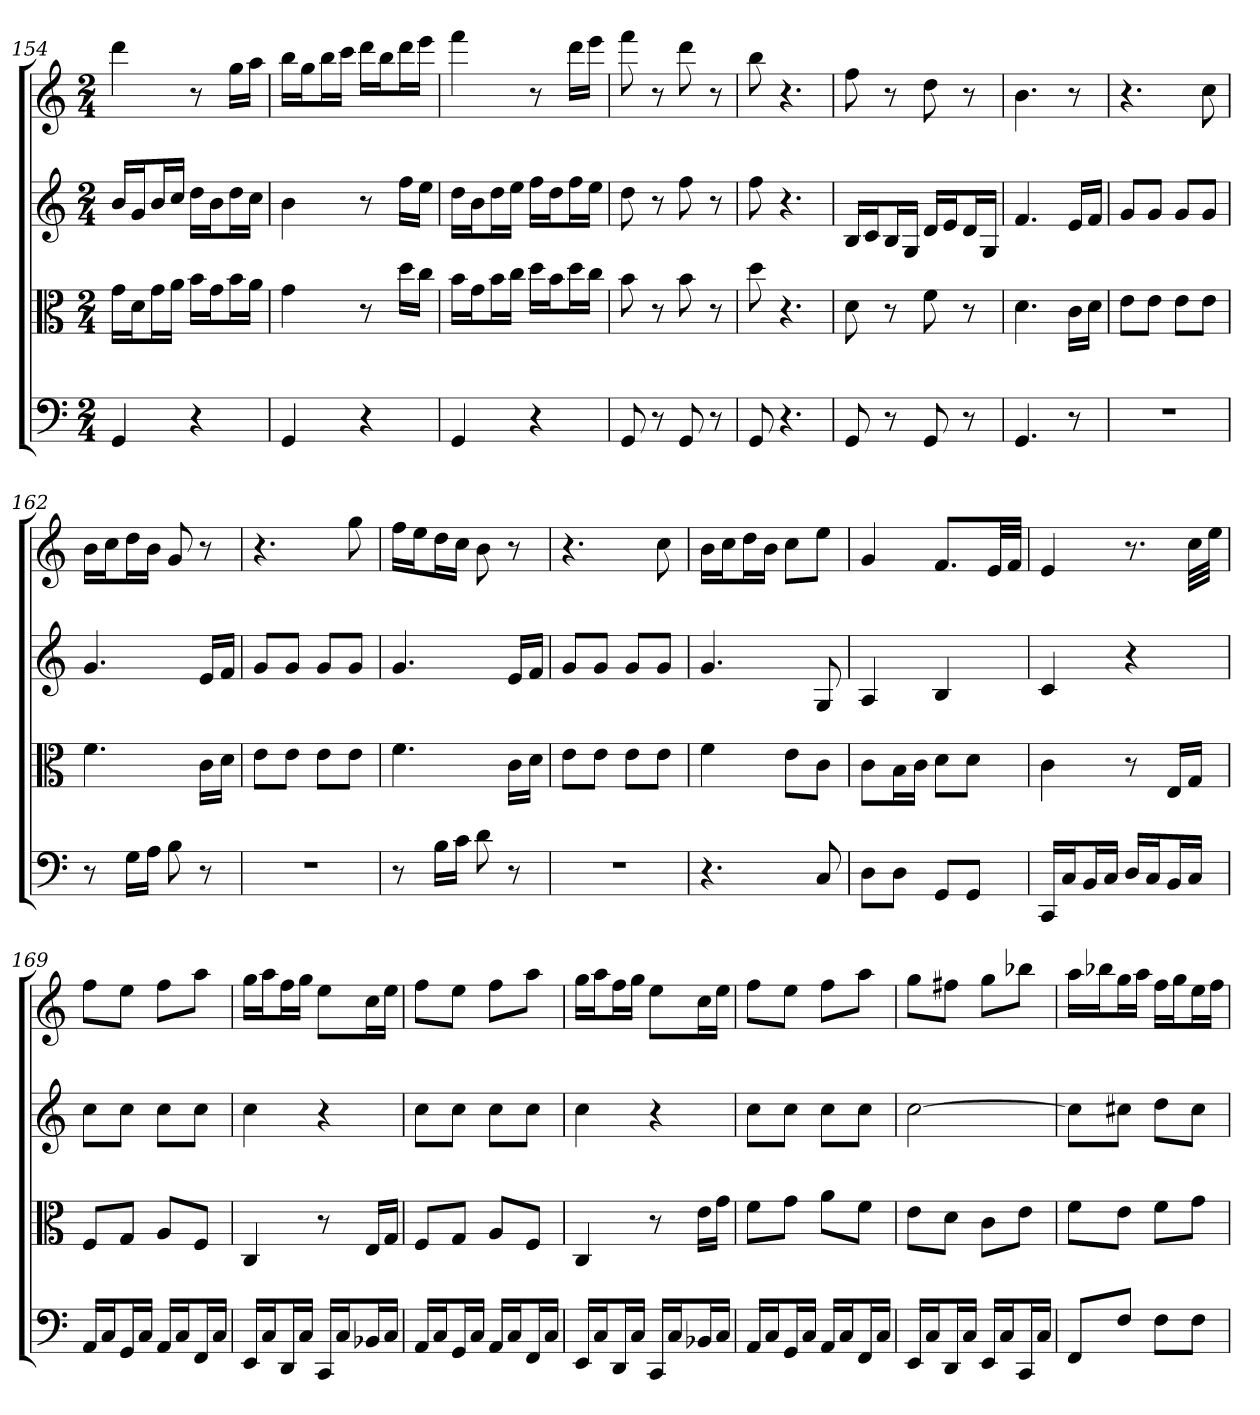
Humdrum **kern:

**kern	**kern	**kern	**kern
*part4	*part3	*part2	*part1
*staff4	*staff3	*staff2	*staff1
*clefF4	*clefC3	*	*
*k[]	*k[]	*k[]	*k[]
*C:	*C:	*C:	*C:
*M2/4	*M2/4	*M2/4	*M2/4
=154	=154	=154	=154
4GG	16g\LL	16bLL	4ddd
.	16d\J	16gJ	.
.	16g\L	16bL	.
.	16a\JJ	16ccJJ	.
4r	16b\LL	16ddLL	8r
.	16g\J	16bJ	.
.	16b\L	16ddL	16ggLL
.	16a\JJ	16ccJJ	16aaJJ
=155	=155	=155	=155
4GG	4g	4b	16bbLL
.	.	.	16ggJ
.	.	.	16bbL
.	.	.	16cccJJ
4r	8r	8r	16dddLL
.	.	.	16bbJ
.	16dd\LL	16ffLL	16dddL
.	16cc\JJ	16eeJJ	16eeeJJ
=156	=156	=156	=156
4GG	16b\LL	16ddLL	4fff
.	16g\J	16bJ	.
.	16b\L	16ddL	.
.	16cc\JJ	16eeJJ	.
4r	16dd\LL	16ffLL	8r
.	16b\J	16ddJ	.
.	16dd\L	16ffL	16dddLL
.	16cc\JJ	16eeJJ	16eeeJJ
=157	=157	=157	=157
8GG	8b	8dd	8fff
8r	8r	8r	8r
8GG	8b	8ff	8ddd
8r	8r	8r	8r
=158	=158	=158	=158
8GG	8dd	8ff	8bb
4.r	4.r	4.r	4.r
=159	=159	=159	=159
8GG	8d	16BLL	8ff
.	.	16cJ	.
8r	8r	16BL	8r
.	.	16GJJ	.
8GG	8f	16dLL	8dd
.	.	16eJ	.
8r	8r	16dL	8r
.	.	16GJJ	.
=160	=160	=160	=160
4.GG	4.d	4.f	4.b
8r	16c\LL	16eLL	8r
.	16d\JJ	16fJJ	.
=161	=161	=161	=161
2r	8e\L	8gL	4.r
.	8e\J	8gJ	.
.	8e\L	8gL	.
.	8e\J	8gJ	8cc
=162	=162	=162	=162
8r	4.f	4.g	16bLL
.	.	.	16ccJ
16G\LL	.	.	16ddL
16A\JJ	.	.	16bJJ
8B	.	.	8g
8r	16c\LL	16eLL	8r
.	16d\JJ	16fJJ	.
=163	=163	=163	=163
2r	8e\L	8gL	4.r
.	8e\J	8gJ	.
.	8e\L	8gL	.
.	8e\J	8gJ	8gg
=164	=164	=164	=164
8r	4.f	4.g	16ffLL
.	.	.	16eeJ
16B\LL	.	.	16ddL
16c\JJ	.	.	16ccJJ
8d	.	.	8b
8r	16c\LL	16eLL	8r
.	16d\JJ	16fJJ	.
=165	=165	=165	=165
2r	8e\L	8gL	4.r
.	8e\J	8gJ	.
.	8e\L	8gL	.
.	8e\J	8gJ	8cc
=166	=166	=166	=166
4.r	4f	4.g	16bLL
.	.	.	16ccJ
.	.	.	16ddL
.	.	.	16bJJ
.	8e\L	.	8ccL
8C	8c\J	8G	8eeJ
=167	=167	=167	=167
8D\L	8c\L	4A	4g
8D\J	16B\L	.	.
.	16c\JJ	.	.
8GG/L	8d\L	4B	8.fL
8GG/J	8d\J	.	.
.	.	.	32eLL
.	.	.	32fJJJ
=168	=168	=168	=168
16CC/LL	4c	4c	4e
16C/J	.	.	.
16BB/L	.	.	.
16C/JJ	.	.	.
16D/LL	8r	4r	8.r
16C/J	.	.	.
16BB/L	16E/LL	.	.
16C/JJ	16G/JJ	.	32ccLLL
.	.	.	32eeJJJ
=169	=169	=169	=169
16AA/LL	8F/L	8ccL	8ffL
16C/J	.	.	.
16GG/L	8G/J	8ccJ	8eeJ
16C/JJ	.	.	.
16AA/LL	8A/L	8ccL	8ffL
16C/J	.	.	.
16FF/L	8F/J	8ccJ	8aaJ
16C/JJ	.	.	.
=170	=170	=170	=170
16EE/LL	4C	4cc	16ggLL
16C/J	.	.	16aaJ
16DD/L	.	.	16ffL
16C/JJ	.	.	16ggJJ
16CC/LL	8r	4r	8eeL
16C/J	.	.	.
16BB-X/L	16E/LL	.	16ccL
16C/JJ	16G/JJ	.	16eeJJ
=171	=171	=171	=171
16AA/LL	8F/L	8ccL	8ffL
16C/J	.	.	.
16GG/L	8G/J	8ccJ	8eeJ
16C/JJ	.	.	.
16AA/LL	8A/L	8ccL	8ffL
16C/J	.	.	.
16FF/L	8F/J	8ccJ	8aaJ
16C/JJ	.	.	.
=172	=172	=172	=172
16EE/LL	4C	4cc	16ggLL
16C/J	.	.	16aaJ
16DD/L	.	.	16ffL
16C/JJ	.	.	16ggJJ
16CC/LL	8r	4r	8eeL
16C/J	.	.	.
16BB-X/L	16e\LL	.	16ccL
16C/JJ	16g\JJ	.	16eeJJ
=173	=173	=173	=173
16AA/LL	8f\L	8ccL	8ffL
16C/J	.	.	.
16GG/L	8g\J	8ccJ	8eeJ
16C/JJ	.	.	.
16AA/LL	8a\L	8ccL	8ffL
16C/J	.	.	.
16FF/L	8f\J	8ccJ	8aaJ
16C/JJ	.	.	.
=174	=174	=174	=174
16EE/LL	8e\L	[2cc	8ggL
16C/J	.	.	.
16DD/L	8d\J	.	8ff#XJ
16C/JJ	.	.	.
16EE/LL	8c\L	.	8ggL
16C/J	.	.	.
16CC/L	8e\J	.	8bb-XJ
16C/JJ	.	.	.
=175	=175	=175	=175
8FF/L	8f\L	8ccL]	16aaLL
.	.	.	16bb-XJ
8F/J	8e\J	8cc#XJ	16ggL
.	.	.	16aaJJ
8F\L	8f\L	8ddL	16ffLL
.	.	.	16ggJ
8F\J	8g\J	8cc#J	16eeL
.	.	.	16ffJJ
=	=	=	=
*-	*-	*-	*-
